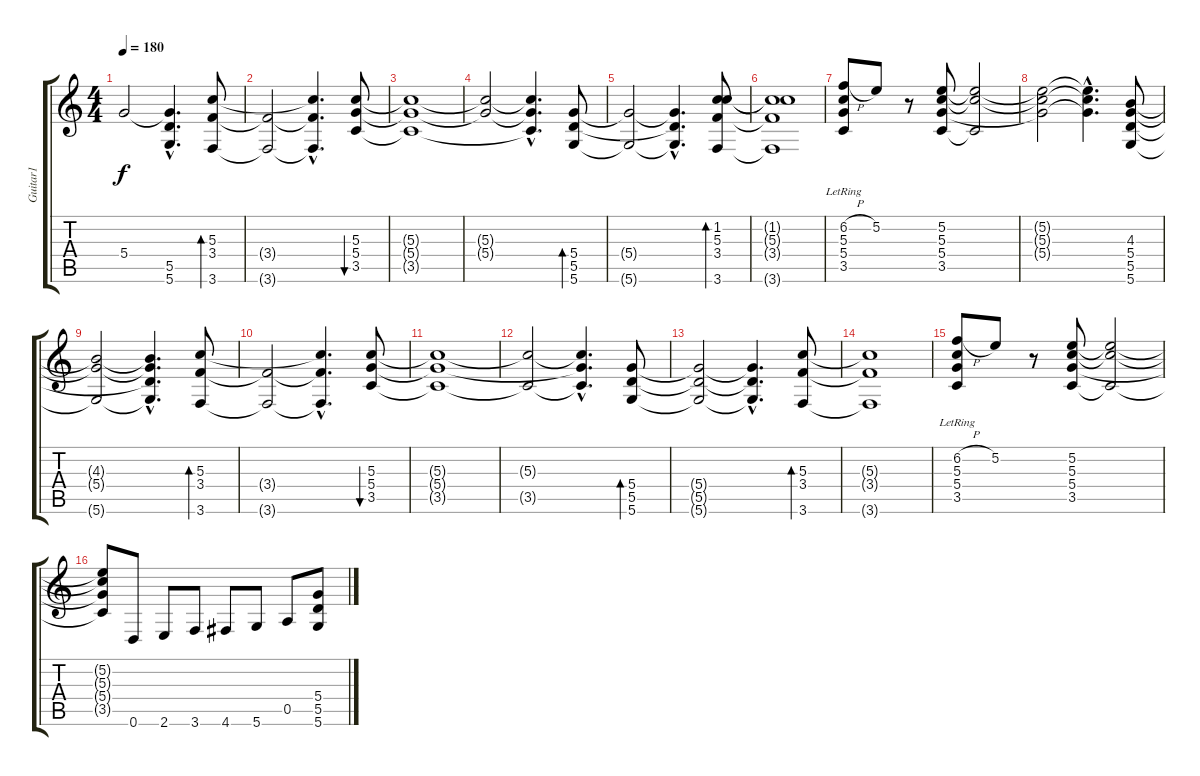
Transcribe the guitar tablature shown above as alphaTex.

\track ("Guitar1" "Guitar1") {instrument overdrivenguitar}
\staff {score tabs}
\tuning (E4 B3 G3 D3 A2 D2) {hide}
\ts (4 4)
\tempo 180
\clef g2
\ks c
5.4{t}.2{dy f} (5.4{hac t} 5.5{hac t} 5.6{hac t}).4{d} (5.3 3.4 3.6).8{bd 120} |
(3.4{t} 3.6{t}).2 (5.3{hac t} 3.4{hac t} 3.6{hac t}).4{d} (5.3 5.4 3.5).8{bu 120} |
(5.3{t} 5.4{t} 3.5{t}).1 |
(5.3{t} 5.4{t}).2 (5.3{hac t} 5.4{hac t} 3.5{hac t}).4{d} (5.4 5.5 5.6).8{bd 120} |
(5.4{t} 5.6{t}).2 (5.4{hac t} 5.5{hac t} 5.6{hac t}).4{d} (1.2 5.3 3.4 3.6).8{bd 120} |
(1.2{t} 5.3{t} 3.4{t} 3.6{t}).1 |
(6.2{h} 5.3{lr} 5.4 3.5{lr}).8{instrument acousticguitarsteel} 5.2.8 r.8 (5.2 5.3 5.4 3.5).8 (5.2{t} 5.3{t} 3.5{t}).2 |
(5.2{t} 5.3{t} 5.4{t}).2 (5.2{hac t} 5.3{hac t} 5.4{hac t}).4{d} (4.3 5.4 5.5 5.6).8 |
(4.3{t} 5.4{t} 5.6{t}).2 (4.3{hac t} 5.4{hac t} 5.5{hac t} 5.6{hac t}).4{d} (5.3 3.4 3.6).8{bd 120} |
(3.4{t} 3.6{t}).2 (5.3{hac t} 3.4{hac t} 3.6{hac t}).4{d} (5.3 5.4 3.5).8{bu 120} |
(5.3{t} 5.4{t} 3.5{t}).1 |
(5.3{t} 3.5{t}).2 (5.3{hac t} 5.4{hac t} 3.5{hac t}).4{d} (5.4 5.5 5.6).8{bd 120} |
(5.4{t} 5.5{t} 5.6{t}).2 (5.4{hac t} 5.5{hac t} 5.6{hac t}).4{d} (5.3 3.4 3.6).8{bd 120} |
(5.3{t} 3.4{t} 3.6{t}).1 |
(6.2{h} 5.3{lr} 5.4 3.5{lr}).8{instrument acousticguitarsteel} 5.2.8 r.8 (5.2 5.3 5.4 3.5).8 (5.2{t} 5.3{t} 3.5{t}).2 |
(5.2{t} 5.3{t} 5.4{t} 3.5{t}).8{instrument overdrivenguitar} 0.6.8 2.6.8 3.6.8 4.6.8 5.6.8 0.5.8 (5.4 5.5 5.6).8
